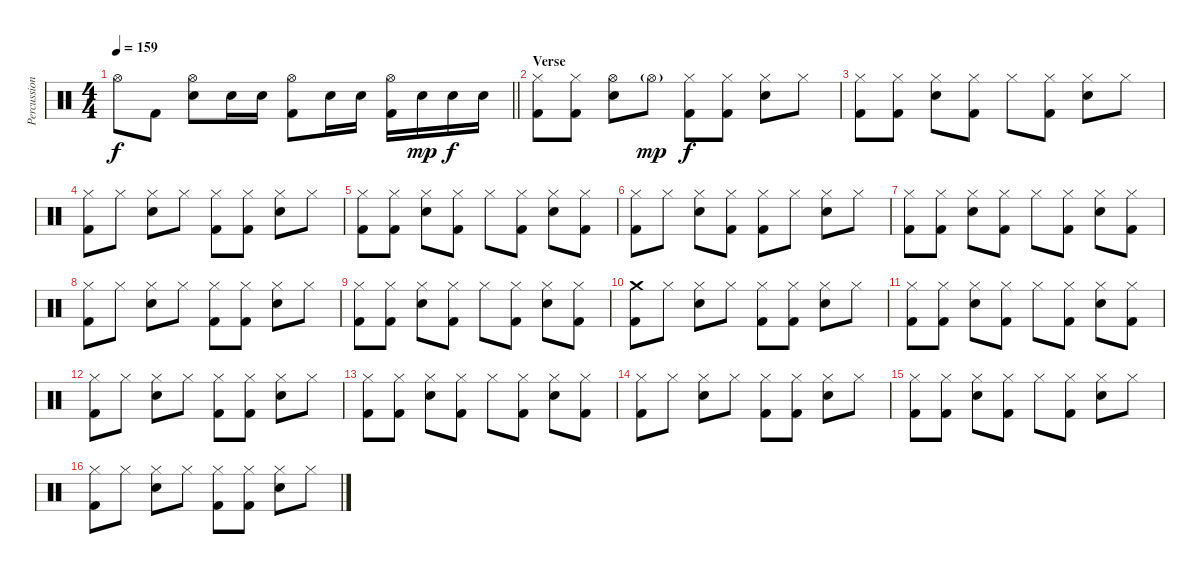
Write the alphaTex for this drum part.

\track ("Percussion" "Percussion") {instrument percussion}
\staff {score}
\articulation defaults
\ts (4 4)
\tempo 159
\clef neutral
\barLineRight lightlight
\ks c "Hi-Hat (open)".8{dy f} "Kick (hit) 2".8
("Hi-Hat (open)" "Electric Snare (hit)").8 "Electric Snare (hit)".16 "Electric Snare (hit)".16 ("Hi-Hat (open)" "Kick (hit) 2").8 "Electric Snare (hit)".16 "Electric Snare (hit)".16 ("Hi-Hat (open)" "Kick (hit) 2").16 "Electric Snare (hit)".16{dy mp} "Electric Snare (hit)".16{dy f} "Electric Snare (hit)".16 |
\section ("" "Verse")
("Hi-Hat (closed)" "Kick (hit) 2").8 ("Hi-Hat (closed)" "Kick (hit) 2").8 ("Hi-Hat (open)" "Electric Snare (hit)").8 "Hi-Hat (open)"{g}.8{dy mp} ("Hi-Hat (closed)" "Kick (hit) 2").8{dy f} ("Hi-Hat (closed)" "Kick (hit) 2").8 ("Hi-Hat (closed)" "Electric Snare (hit)").8 "Hi-Hat (closed)".8 |
("Hi-Hat (closed)" "Kick (hit) 2").8 ("Hi-Hat (closed)" "Kick (hit) 2").8 ("Hi-Hat (closed)" "Electric Snare (hit)").8 ("Hi-Hat (closed)" "Kick (hit) 2").8 "Hi-Hat (closed)".8 ("Hi-Hat (closed)" "Kick (hit) 2").8 ("Hi-Hat (closed)" "Electric Snare (hit)").8 "Hi-Hat (closed)".8 |
("Hi-Hat (closed)" "Kick (hit) 2").8 "Hi-Hat (closed)".8 ("Hi-Hat (closed)" "Electric Snare (hit)").8 "Hi-Hat (closed)".8 ("Hi-Hat (closed)" "Kick (hit) 2").8 ("Hi-Hat (closed)" "Kick (hit) 2").8 ("Hi-Hat (closed)" "Electric Snare (hit)").8 "Hi-Hat (closed)".8 |
("Hi-Hat (closed)" "Kick (hit) 2").8 ("Hi-Hat (closed)" "Kick (hit) 2").8 ("Hi-Hat (closed)" "Electric Snare (hit)").8 ("Hi-Hat (closed)" "Kick (hit) 2").8 "Hi-Hat (closed)".8 ("Hi-Hat (closed)" "Kick (hit) 2").8 ("Hi-Hat (closed)" "Electric Snare (hit)").8 ("Hi-Hat (closed)" "Kick (hit) 2").8 |
("Hi-Hat (closed)" "Kick (hit) 2").8 "Hi-Hat (closed)".8 ("Hi-Hat (closed)" "Electric Snare (hit)").8 ("Hi-Hat (closed)" "Kick (hit) 2").8 ("Hi-Hat (closed)" "Kick (hit) 2").8 "Hi-Hat (closed)".8 ("Hi-Hat (closed)" "Electric Snare (hit)").8 "Hi-Hat (closed)".8 |
("Hi-Hat (closed)" "Kick (hit) 2").8 ("Hi-Hat (closed)" "Kick (hit) 2").8 ("Hi-Hat (closed)" "Electric Snare (hit)").8 ("Hi-Hat (closed)" "Kick (hit) 2").8 "Hi-Hat (closed)".8 ("Hi-Hat (closed)" "Kick (hit) 2").8 ("Hi-Hat (closed)" "Electric Snare (hit)").8 ("Hi-Hat (closed)" "Kick (hit) 2").8 |
("Hi-Hat (closed)" "Kick (hit) 2").8 "Hi-Hat (closed)".8 ("Hi-Hat (closed)" "Electric Snare (hit)").8 "Hi-Hat (closed)".8 ("Hi-Hat (closed)" "Kick (hit) 2").8 ("Hi-Hat (closed)" "Kick (hit) 2").8 ("Hi-Hat (closed)" "Electric Snare (hit)").8 "Hi-Hat (closed)".8 |
("Hi-Hat (closed)" "Kick (hit) 2").8 ("Hi-Hat (closed)" "Kick (hit) 2").8 ("Hi-Hat (closed)" "Electric Snare (hit)").8 ("Hi-Hat (closed)" "Kick (hit) 2").8 "Hi-Hat (closed)".8 ("Hi-Hat (closed)" "Kick (hit) 2").8 ("Hi-Hat (closed)" "Electric Snare (hit)").8 ("Hi-Hat (closed)" "Kick (hit) 2").8 |
("Crash medium (hit)" "Kick (hit) 2").8 "Hi-Hat (closed)".8 ("Hi-Hat (closed)" "Electric Snare (hit)").8 "Hi-Hat (closed)".8 ("Hi-Hat (closed)" "Kick (hit) 2").8 ("Hi-Hat (closed)" "Kick (hit) 2").8 ("Hi-Hat (closed)" "Electric Snare (hit)").8 "Hi-Hat (closed)".8 |
("Hi-Hat (closed)" "Kick (hit) 2").8 ("Hi-Hat (closed)" "Kick (hit) 2").8 ("Hi-Hat (closed)" "Electric Snare (hit)").8 ("Hi-Hat (closed)" "Kick (hit) 2").8 "Hi-Hat (closed)".8 ("Hi-Hat (closed)" "Kick (hit) 2").8 ("Hi-Hat (closed)" "Electric Snare (hit)").8 ("Hi-Hat (closed)" "Kick (hit) 2").8 |
("Hi-Hat (closed)" "Kick (hit) 2").8 "Hi-Hat (closed)".8 ("Hi-Hat (closed)" "Electric Snare (hit)").8 "Hi-Hat (closed)".8 ("Hi-Hat (closed)" "Kick (hit) 2").8 ("Hi-Hat (closed)" "Kick (hit) 2").8 ("Hi-Hat (closed)" "Electric Snare (hit)").8 "Hi-Hat (closed)".8 |
("Hi-Hat (closed)" "Kick (hit) 2").8 ("Hi-Hat (closed)" "Kick (hit) 2").8 ("Hi-Hat (closed)" "Electric Snare (hit)").8 ("Hi-Hat (closed)" "Kick (hit) 2").8 "Hi-Hat (closed)".8 ("Hi-Hat (closed)" "Kick (hit) 2").8 ("Hi-Hat (closed)" "Electric Snare (hit)").8 ("Hi-Hat (closed)" "Kick (hit) 2").8 |
("Hi-Hat (closed)" "Kick (hit) 2").8 "Hi-Hat (closed)".8 ("Hi-Hat (closed)" "Electric Snare (hit)").8 "Hi-Hat (closed)".8 ("Hi-Hat (closed)" "Kick (hit) 2").8 ("Hi-Hat (closed)" "Kick (hit) 2").8 ("Hi-Hat (closed)" "Electric Snare (hit)").8 "Hi-Hat (closed)".8 |
("Hi-Hat (closed)" "Kick (hit) 2").8 ("Hi-Hat (closed)" "Kick (hit) 2").8 ("Hi-Hat (closed)" "Electric Snare (hit)").8 ("Hi-Hat (closed)" "Kick (hit) 2").8 "Hi-Hat (closed)".8 ("Hi-Hat (closed)" "Kick (hit) 2").8 ("Hi-Hat (closed)" "Electric Snare (hit)").8 "Hi-Hat (closed)".8 |
("Hi-Hat (closed)" "Kick (hit) 2").8 "Hi-Hat (closed)".8 ("Hi-Hat (closed)" "Electric Snare (hit)").8 "Hi-Hat (closed)".8 ("Hi-Hat (closed)" "Kick (hit) 2").8 ("Hi-Hat (closed)" "Kick (hit) 2").8 ("Hi-Hat (closed)" "Electric Snare (hit)").8 "Hi-Hat (closed)".8
